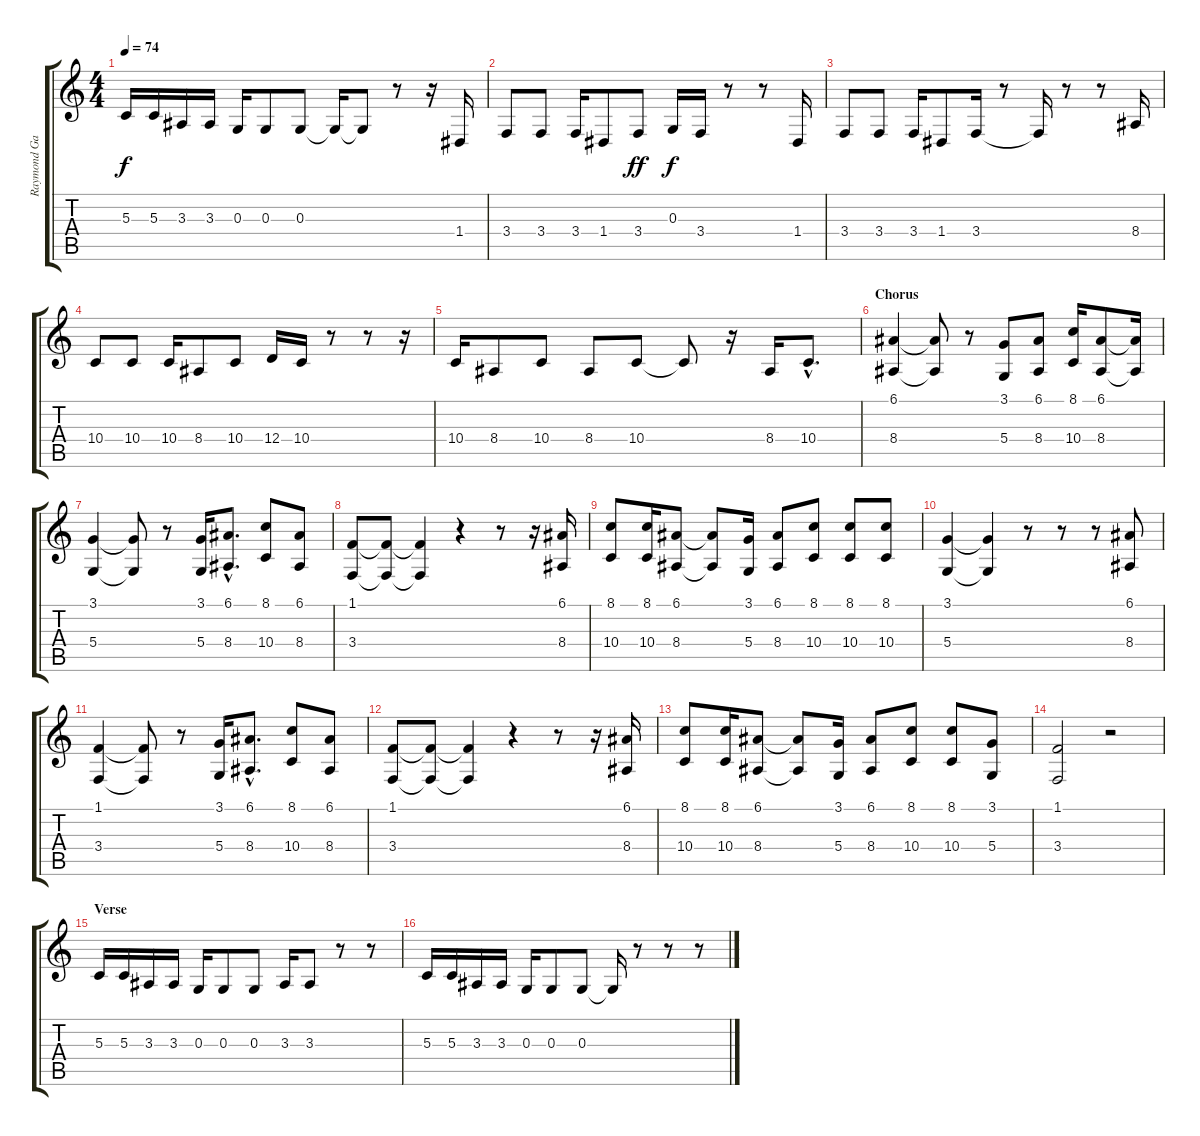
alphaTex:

\track ("Raymond Garvey" "Raymond Ga") {instrument synthbrass2}
\staff {score tabs}
\tuning (E4 B3 G3 D3 A2 E2) {hide}
\ts (4 4)
\tempo 74
\clef g2
\ks c
5.3.16{dy f} 5.3.16 3.3.16 3.3.16 0.3.16 0.3.8 0.3.8 0.3{t}.16 0.3{t}.8 r.8 r.16 1.4.16 |
3.4.8 3.4.8 3.4.16 1.4.8 3.4.8{dy ff} 0.3.16{dy f} 3.4.16 r.8 r.8 1.4.16 |
3.4.8 3.4.8 3.4.16 1.4.8 3.4.16 r.8 3.4{t}.16 r.8 r.8 8.4.16 |
10.4.8 10.4.8 10.4.16 8.4.8 10.4.8 12.4.16 10.4.16 r.8 r.8 r.16 |
10.4.16 8.4.8 10.4.8 8.4.8 10.4.8 10.4{t}.8 r.16 8.4.16 10.4{hac}.8{d} |
\section ("" "Chorus")
(6.1 8.4).4 (6.1{t} 8.4{t}).8 r.8 (3.1 5.4).8 (6.1 8.4).8 (8.1 10.4).16 (6.1 8.4).8 (6.1{t} 8.4{t}).16 |
(3.1 5.4).4 (3.1{t} 5.4{t}).8 r.8 (3.1 5.4).16 (6.1{hac} 8.4{hac}).8{d} (8.1 10.4).8 (6.1 8.4).8 |
(1.1 3.4).8 (1.1{t} 3.4{t}).8 (1.1{t} 3.4{t}).4 r.4 r.8 r.16 (6.1 8.4).16 |
(8.1 10.4).8 (8.1 10.4).16 (6.1 8.4).8 (6.1{t} 8.4{t}).8 (3.1 5.4).16 (6.1 8.4).8 (8.1 10.4).8 (8.1 10.4).8 (8.1 10.4).8 |
(3.1 5.4).4 (3.1{t} 5.4{t}).4 r.8 r.8 r.8 (6.1 8.4).8 |
(1.1 3.4).4 (1.1{t} 3.4{t}).8 r.8 (3.1 5.4).16 (6.1{hac} 8.4{hac}).8{d} (8.1 10.4).8 (6.1 8.4).8 |
(1.1 3.4).8 (1.1{t} 3.4{t}).8 (1.1{t} 3.4{t}).4 r.4 r.8 r.16 (6.1 8.4).16 |
(8.1 10.4).8 (8.1 10.4).16 (6.1 8.4).8 (6.1{t} 8.4{t}).8 (3.1 5.4).16 (6.1 8.4).8 (8.1 10.4).8 (8.1 10.4).8 (3.1 5.4).8 |
(1.1 3.4).2 r.2 |
\section ("" "Verse")
5.3.16 5.3.16 3.3.16 3.3.16 0.3.16 0.3.8 0.3.8 3.3.16 3.3.8 r.8 r.8 |
5.3.16 5.3.16 3.3.16 3.3.16 0.3.16 0.3.8 0.3.8 0.3{t}.16 r.8 r.8 r.8
